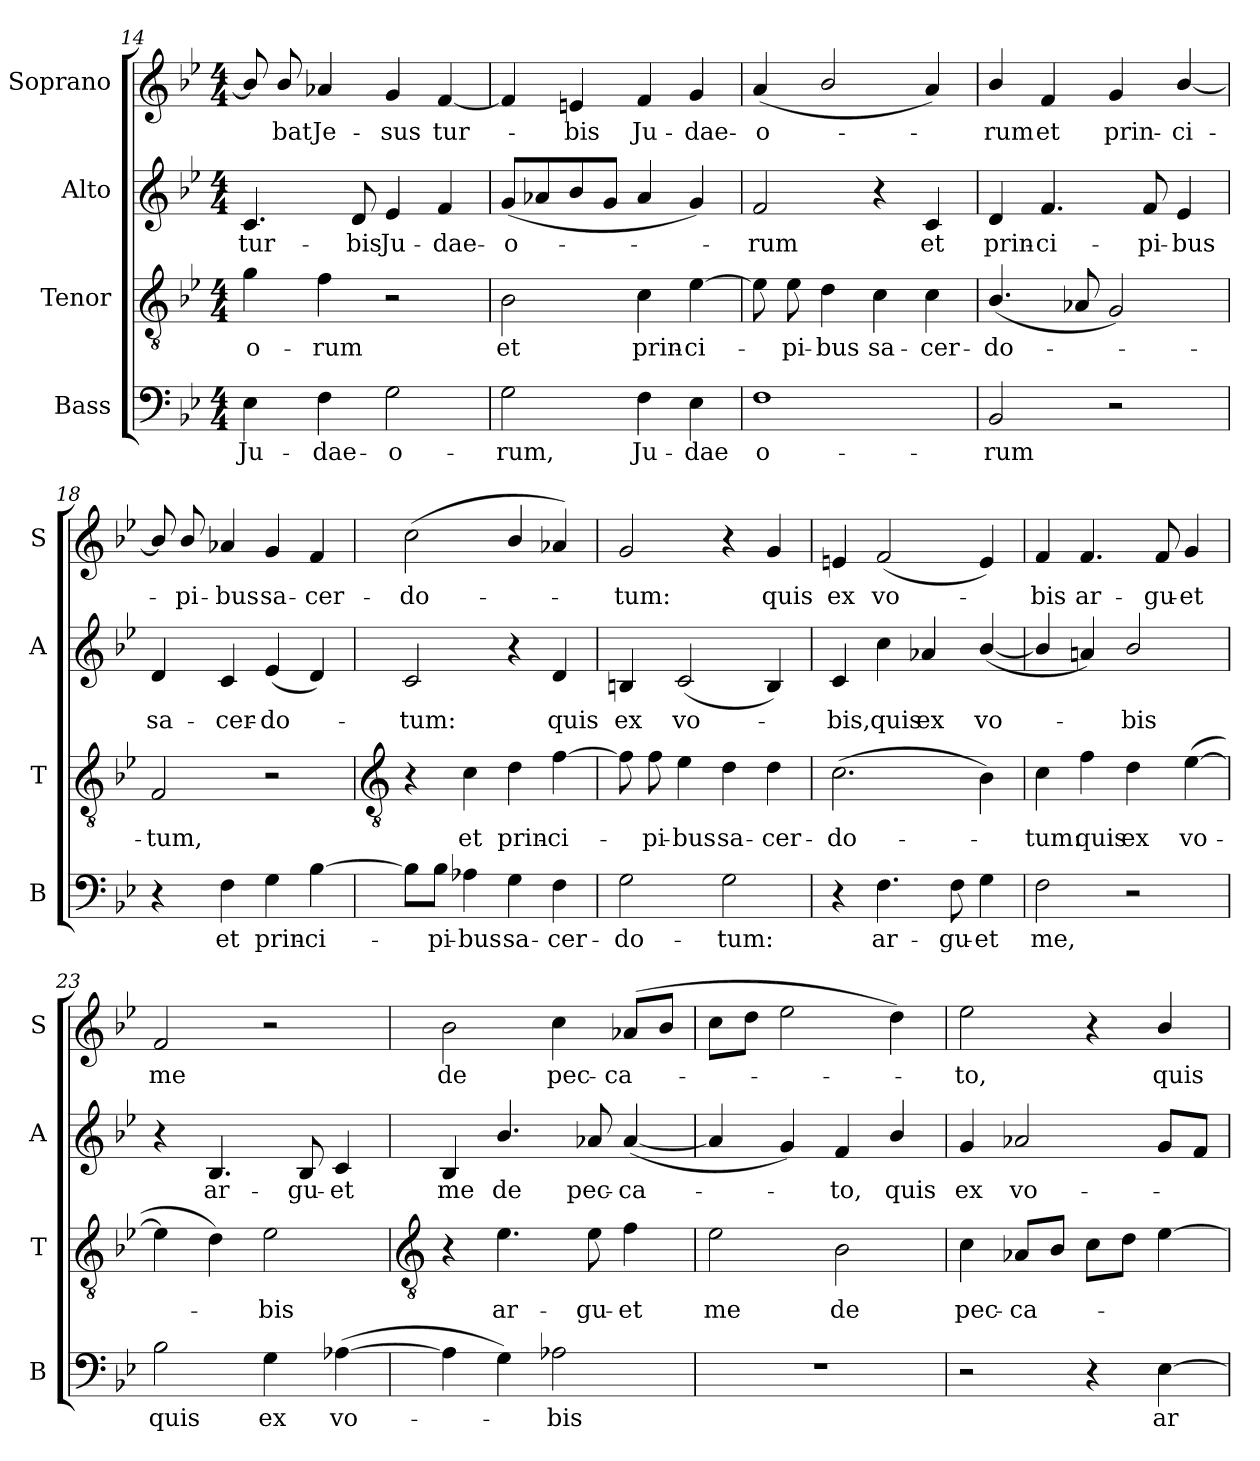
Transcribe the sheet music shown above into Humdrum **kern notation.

**kern	**text	**kern	**text	**kern	**text	**kern	**text
*part4	*part4	*part3	*part3	*part2	*part2	*part1	*part1
*staff4	*staff4	*staff3	*staff3	*staff2	*staff2	*staff1	*staff1
*I"Bass	*	*I"Tenor	*	*I"Alto	*	*I"Soprano	*
*I'B	*	*I'T	*	*I'A	*	*I'S	*
!!LO:LB:g=z
*clefF4	*	*clefGv2	*	*clefG2	*	*clefG2	*
*k[b-e-]	*	*k[b-e-]	*	*k[b-e-]	*	*k[b-e-]	*
*B-:	*	*B-:	*	*B-:	*	*B-:	*
*M4/4	*	*M4/4	*	*M4/4	*	*M4/4	*
=14	=14	=14	=14	=14	=14	=14	=14
!	!LO:LY:b	!	!LO:LY:b	!	!LO:LY:b	!	!
4E-	Ju-	4g	-o-	4.c	tur-	8b-/]	.
!	!	!	!	!	!	!	!LO:LY:b
.	.	.	.	.	.	8b-/	bat
!	!LO:LY:b	!	!LO:LY:b	!	!	!	!LO:LY:b
4F	-dae-	4f	-rum	.	.	4a-X	Je-
!	!	!	!	!	!LO:LY:b	!	!
.	.	.	.	8d	-bis	.	.
!	!LO:LY:b	!	!	!	!LO:LY:b	!	!LO:LY:b
2G	-o-	2r	.	4e-	Ju-	4g	-sus
!	!	!	!	!	!LO:LY:b	!	!LO:LY:b
.	.	.	.	4f	-dae-	[4f	tur-
=15	=15	=15	=15	=15	=15	=15	=15
!	!LO:LY:b	!	!LO:LY:b	!	!LO:LY:b	!	!
2G	-rum,	2B-	et	(<8gL	-o-	4f]	.
.	.	.	.	8a-X	.	.	.
!	!	!	!	!	!	!	!LO:LY:b
.	.	.	.	8b-	.	4en	bis
.	.	.	.	8gJ	.	.	.
!	!LO:LY:b	!	!LO:LY:b	!	!	!	!LO:LY:b
4F	Ju-	4c	prin-	4a-	.	4f	Ju-
!	!LO:LY:b	!	!LO:LY:b	!	!	!	!LO:LY:b
4E-	-dae	[4e-	-ci-	4g)	.	4g	-dae-
=16	=16	=16	=16	=16	=16	=16	=16
!	!LO:LY:b	!	!	!	!LO:LY:b	!	!LO:LY:b
1F	o-	8e-]	.	2f	rum	(<4a	-o-
!	!	!	!LO:LY:b	!	!	!	!
.	.	8e-	pi-	.	.	.	.
!	!	!	!LO:LY:b	!	!	!	!
.	.	4d	-bus	.	.	2b-/	.
!	!	!	!LO:LY:b	!	!	!	!
.	.	4c	sa-	4r	.	.	.
!	!	!	!LO:LY:b	!	!LO:LY:b	!	!
.	.	4c	-cer-	4c	et	4a)	.
=17	=17	=17	=17	=17	=17	=17	=17
!	!LO:LY:b	!	!LO:LY:b	!	!LO:LY:b	!	!LO:LY:b
2BB-	-rum	(<4.B-/	-do-	4d	prin-	4b-/	rum
!	!	!	!	!	!LO:LY:b	!	!LO:LY:b
.	.	.	.	4.f	-ci-	4f	et
.	.	8A-X	.	.	.	.	.
!	!	!	!	!	!	!	!LO:LY:b
2r	.	2G)	.	.	.	4g	prin-
!	!	!	!	!	!LO:LY:b	!	!
.	.	.	.	8f	-pi-	.	.
!	!	!	!	!	!LO:LY:b	!	!LO:LY:b
.	.	.	.	4e-	-bus	[4b-/	-ci-
=18	=18	=18	=18	=18	=18	=18	=18
!	!	!	!LO:LY:b	!	!LO:LY:b	!	!
4r	.	2F	tum,	4d	sa-	8b-/]	.
!	!	!	!	!	!	!	!LO:LY:b
.	.	.	.	.	.	8b-/	pi-
!	!LO:LY:b	!	!	!	!LO:LY:b	!	!LO:LY:b
4F	et	.	.	4c	-cer-	4a-X	-bus
!	!LO:LY:b	!	!	!	!LO:LY:b	!	!LO:LY:b
4G	prin-	2r	.	(<4e-	-do-	4g	sa-
!	!LO:LY:b	!	!	!	!	!	!LO:LY:b
[4B-	-ci-	.	.	4d)	.	4f	-cer-
!!LO:LB:g=z
=19	=19	=19	=19	=19	=19	=19	=19
*	*	*clefGv2	*	*	*	*	*
!	!	!	!	!	!LO:LY:b	!	!LO:LY:b
8B-\L]	.	4r	.	2c	tum:	(<2cc	-do-
!	!LO:LY:b	!	!	!	!	!	!
8B-\J	pi-	.	.	.	.	.	.
!	!LO:LY:b	!	!LO:LY:b	!	!	!	!
4A-X	-bus	4c	et	.	.	.	.
!	!LO:LY:b	!	!LO:LY:b	!	!	!	!
4G	sa-	4d	prin-	4r	.	4b-/	.
!	!LO:LY:b	!	!LO:LY:b	!	!LO:LY:b	!	!
4F	-cer-	[4f	-ci-	4d	quis	4a-X)	.
=20	=20	=20	=20	=20	=20	=20	=20
!	!LO:LY:b	!	!	!	!LO:LY:b	!	!LO:LY:b
2G	-do-	8f]	.	4Bn	ex	2g	tum:
!	!	!	!LO:LY:b	!	!	!	!
.	.	8f	pi-	.	.	.	.
!	!	!	!LO:LY:b	!	!LO:LY:b	!	!
.	.	4e-	-bus	(<2c	vo-	.	.
!	!LO:LY:b	!	!LO:LY:b	!	!	!	!
2G	-tum:	4d	sa-	.	.	4r	.
!	!	!	!LO:LY:b	!	!	!	!LO:LY:b
.	.	4d	-cer-	4B)	.	4g	quis
=21	=21	=21	=21	=21	=21	=21	=21
!	!	!	!LO:LY:b	!	!LO:LY:b	!	!LO:LY:b
4r	.	(>2.c	-do-	4c	bis,	4en	ex
!	!LO:LY:b	!	!	!	!LO:LY:b	!	!LO:LY:b
4.F	ar-	.	.	4cc	quis	(<2f	vo-
!	!	!	!	!	!LO:LY:b	!	!
.	.	.	.	4a-X	ex	.	.
!	!LO:LY:b	!	!	!	!	!	!
8F	-gu-	.	.	.	.	.	.
!	!LO:LY:b	!	!	!	!LO:LY:b	!	!
4G	-et	4B-)	.	(<[4b-/	vo-	4e)	.
=22	=22	=22	=22	=22	=22	=22	=22
!	!LO:LY:b	!	!LO:LY:b	!	!	!	!LO:LY:b
2F	me,	4c	tum:	4b-/]	.	4f	bis
!	!	!	!LO:LY:b	!	!	!	!LO:LY:b
.	.	4f	quis	4an)	.	4.f	ar-
!	!	!	!LO:LY:b	!	!LO:LY:b	!	!
2r	.	4d	ex	2b-/	bis	.	.
!	!	!	!	!	!	!	!LO:LY:b
.	.	.	.	.	.	8f	-gu-
!	!	!	!LO:LY:b	!	!	!	!LO:LY:b
.	.	(>[4e-	vo-	.	.	4g	-et
=23	=23	=23	=23	=23	=23	=23	=23
!	!LO:LY:b	!	!	!	!	!	!LO:LY:b
2B-	quis	4e-]	.	4r	.	2f	me
!	!	!	!	!	!LO:LY:b	!	!
.	.	4d)	.	4.B-	ar-	.	.
!	!LO:LY:b	!	!LO:LY:b	!	!	!	!
4G	ex	2e-	bis	.	.	2r	.
!	!	!	!	!	!LO:LY:b	!	!
.	.	.	.	8B-	-gu-	.	.
!	!LO:LY:b	!	!	!	!LO:LY:b	!	!
(>[4A-X	vo-	.	.	4c	-et	.	.
!!LO:LB:g=z
=24	=24	=24	=24	=24	=24	=24	=24
*	*	*clefGv2	*	*	*	*	*
!	!	!	!	!	!LO:LY:b	!	!LO:LY:b
4A-]	.	4r	.	4B-	me	2b-	de
!	!	!	!LO:LY:b	!	!LO:LY:b	!	!
4G)	.	4.e-	ar-	4.b-/	de	.	.
!	!LO:LY:b	!	!	!	!	!	!LO:LY:b
2A-	bis	.	.	.	.	4cc	pec-
!	!	!	!LO:LY:b	!	!LO:LY:b	!	!
.	.	8e-	-gu-	8a-X	pec-	.	.
!	!	!	!LO:LY:b	!	!LO:LY:b	!	!LO:LY:b
.	.	4f	-et	(<[4a-	-ca-	(<8a-XL	-ca-
.	.	.	.	.	.	8b-J	.
=25	=25	=25	=25	=25	=25	=25	=25
!	!	!	!LO:LY:b	!	!	!	!
1r	.	2e-	me	4a-]	.	8ccL	.
.	.	.	.	.	.	8ddJ	.
.	.	.	.	4g)	.	2ee-	.
!	!	!	!LO:LY:b	!	!LO:LY:b	!	!
.	.	2B-	de	4f	to,	.	.
!	!	!	!	!	!LO:LY:b	!	!
.	.	.	.	4b-/	quis	4dd)	.
=26	=26	=26	=26	=26	=26	=26	=26
!	!	!	!LO:LY:b	!	!LO:LY:b	!	!LO:LY:b
2r	.	4c	pec-	4g	ex	2ee-	to,
!	!	!	!LO:LY:b	!	!LO:LY:b	!	!
.	.	8A-XL	-ca-	2a-X	vo-	.	.
.	.	8B-J	.	.	.	.	.
4r	.	8cL	.	.	.	4r	.
.	.	8dJ	.	.	.	.	.
!	!LO:LY:b	!	!	!	!	!	!LO:LY:b
[4E-	ar-	[4e-	.	8gL	.	4b-/	quis
.	.	.	.	8fJ	.	.	.
=	=	=	=	=	=	=	=
*-	*-	*-	*-	*-	*-	*-	*-
